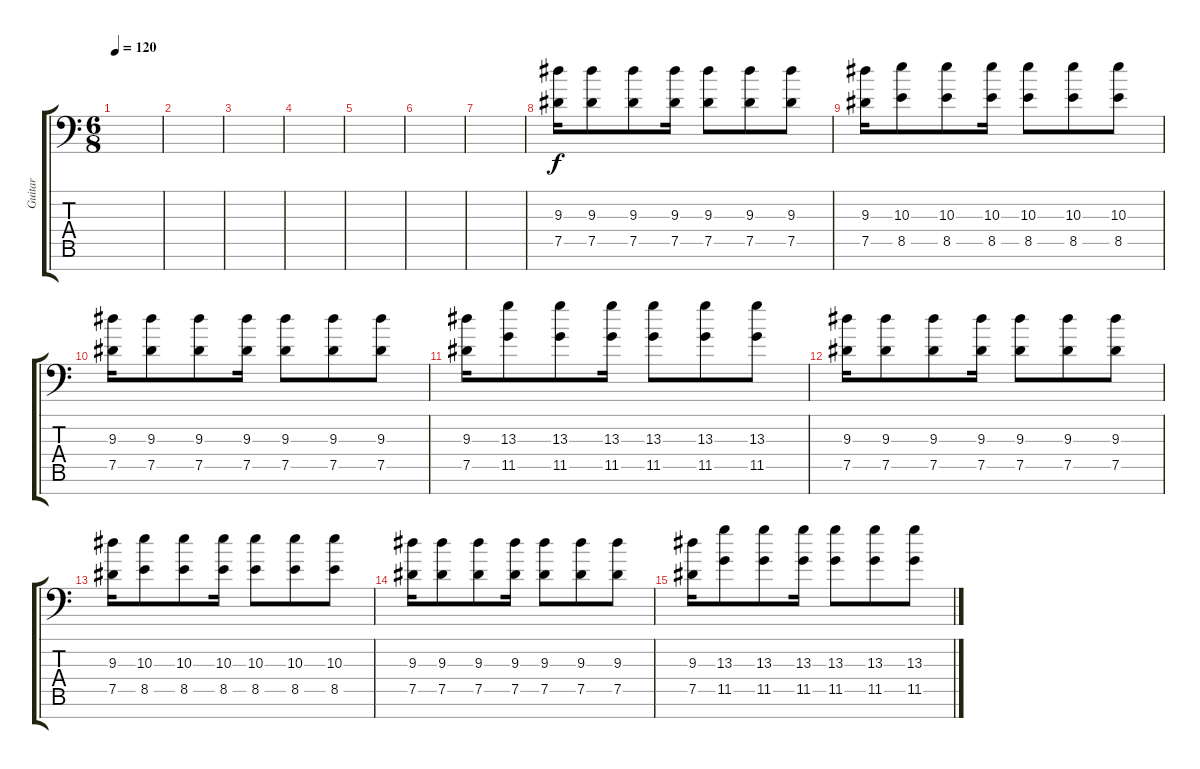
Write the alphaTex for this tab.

\track ("Guitar" "Guitar") {instrument distortionguitar}
\staff {score tabs}
\tuning (Eb4 Bb3 Gb3 Db3 Ab2 Eb2 Bb1) {hide}
\ts (6 8)
\tempo 120
\clef f4
\ks c
|
|
|
|
|
|
|
(9.3 7.5).16 (9.3 7.5).8 (9.3 7.5).8 (9.3 7.5).16 (9.3 7.5).8 (9.3 7.5).8 (9.3 7.5).8 |
(9.3 7.5).16 (10.3 8.5).8 (10.3 8.5).8 (10.3 8.5).16 (10.3 8.5).8 (10.3 8.5).8 (10.3 8.5).8 |
(9.3 7.5).16 (9.3 7.5).8 (9.3 7.5).8 (9.3 7.5).16 (9.3 7.5).8 (9.3 7.5).8 (9.3 7.5).8 |
(9.3 7.5).16 (13.3 11.5).8 (13.3 11.5).8 (13.3 11.5).16 (13.3 11.5).8 (13.3 11.5).8 (13.3 11.5).8 |
(9.3 7.5).16 (9.3 7.5).8 (9.3 7.5).8 (9.3 7.5).16 (9.3 7.5).8 (9.3 7.5).8 (9.3 7.5).8 |
(9.3 7.5).16 (10.3 8.5).8 (10.3 8.5).8 (10.3 8.5).16 (10.3 8.5).8 (10.3 8.5).8 (10.3 8.5).8 |
(9.3 7.5).16 (9.3 7.5).8 (9.3 7.5).8 (9.3 7.5).16 (9.3 7.5).8 (9.3 7.5).8 (9.3 7.5).8 |
(9.3 7.5).16 (13.3 11.5).8 (13.3 11.5).8 (13.3 11.5).16 (13.3 11.5).8 (13.3 11.5).8 (13.3 11.5).8
